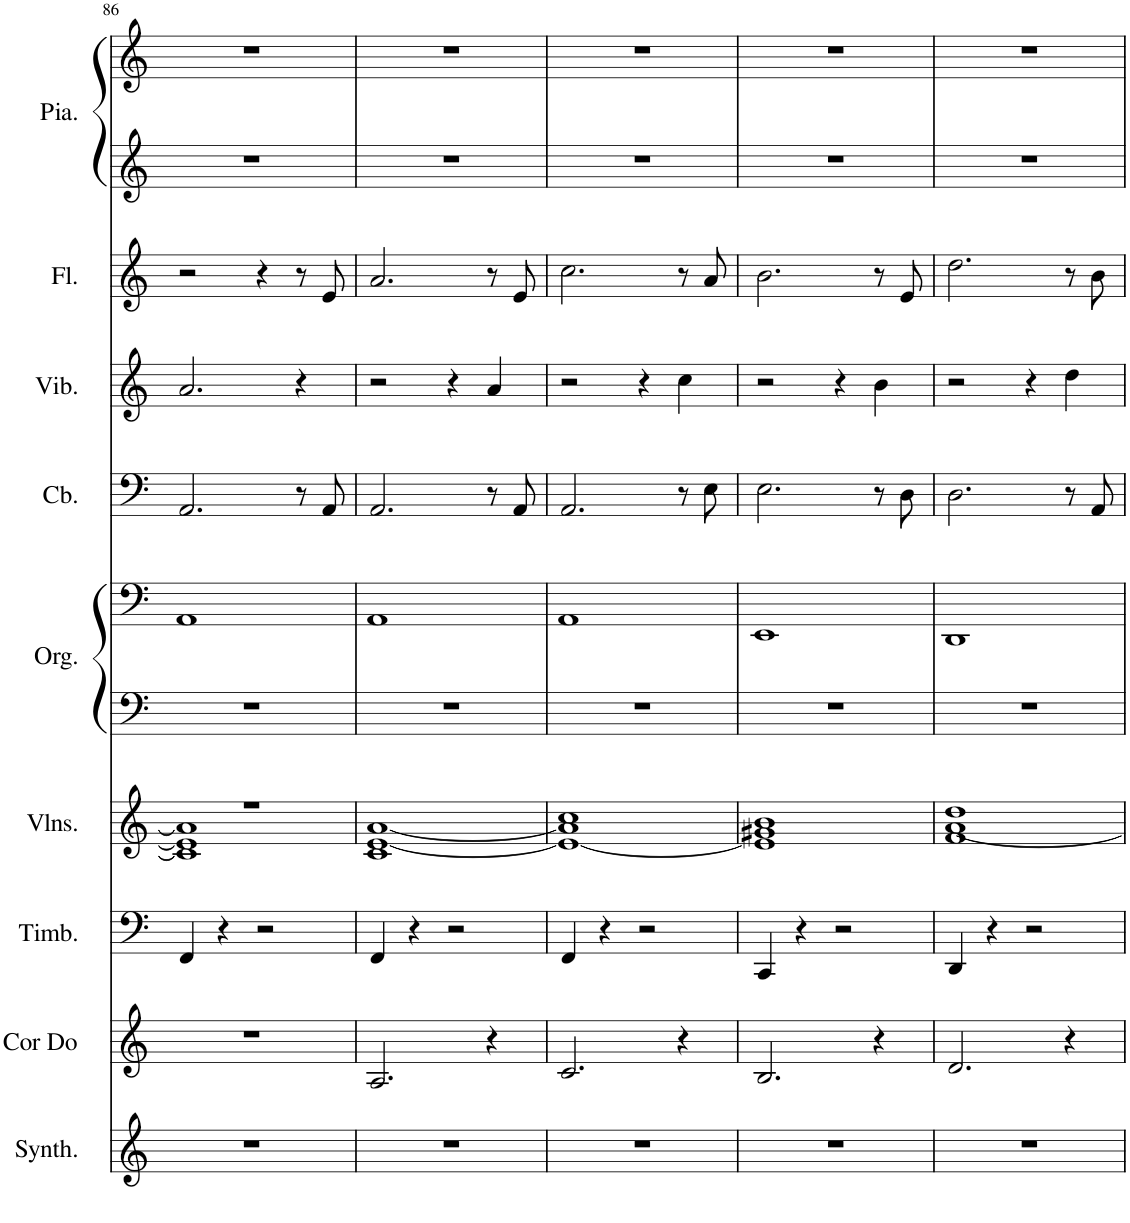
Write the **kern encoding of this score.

**kern	**kern	**kern	**kern	**kern	**kern	**kern	**kern	**kern	**kern	**kern
*part9	*part8	*part7	*part6	*part5	*part5	*part4	*part3	*part2	*part1	*part1
*staff11	*staff10	*staff9	*staff8	*staff7	*staff6	*staff5	*staff4	*staff3	*staff2	*staff1
*I"Synthétiseur de cuivres	*I"Cor Alto en Do	*I"Timbales	*I"Violons	*I"Orgue à tuyaux	*	*I"Contrebasse	*I"Vibraphone	*I"Flûte	*I"Piano, Musica	*
*I'Synth.	*I'Cor Do	*I'Timb.	*I'Vlns.	*I'Org.	*	*I'Cb.	*I'Vib.	*I'Fl.	*I'Pia.	*
!!LO:PB:g=z
*clefG2	*clefG2	*clefF4	*clefG2	*clefF4	*clefG2	*clefF4	*clefG2	*clefG2	*clefG2	*clefG2
*	*Trd4c7	*	*	*	*	*Trd7c12	*	*	*	*
*k[]	*k[]	*k[]	*k[]	*k[]	*k[]	*k[]	*k[]	*k[]	*k[]	*k[]
*M4/4	*M4/4	*M4/4	*M4/4	*M4/4	*M4/4	*M4/4	*M4/4	*M4/4	*M4/4	*M4/4
=86	=86	=86	=86	=86	=86	=86	=86	=86	=86	=86
*	*	*	*^	*	*	*	*	*	*	*
1r	1r	4FF/	1r	1c] 1e] 1a]	1r	1AA	2.AA/	2.a/	2r	1r	1r
.	.	4r	.	.	.	.	.	.	.	.	.
.	.	2r	.	.	.	.	.	.	4r	.	.
.	.	.	.	.	.	.	8r	4r	8r	.	.
.	.	.	.	.	.	.	8AA/	.	8e/	.	.
=87	=87	=87	=87	=87	=87	=87	=87	=87	=87	=87	=87
1r	2.A/	4FF/	1c	[1e [1a	1r	1AA	2.AA/	2r	2.a/	1r	1r
.	.	4r	.	.	.	.	.	.	.	.	.
.	.	2r	.	.	.	.	.	4r	.	.	.
.	4r	.	.	.	.	.	8r	4a/	8r	.	.
.	.	.	.	.	.	.	8AA/	.	8e/	.	.
=88	=88	=88	=88	=88	=88	=88	=88	=88	=88	=88	=88
1r	2.c/	4FF/	1cc	1e_ 1a]	1r	1AA	2.AA/	2r	2.cc\	1r	1r
.	.	4r	.	.	.	.	.	.	.	.	.
.	.	2r	.	.	.	.	.	4r	.	.	.
.	4r	.	.	.	.	.	8r	4cc\	8r	.	.
.	.	.	.	.	.	.	8E\	.	8a/	.	.
=89	=89	=89	=89	=89	=89	=89	=89	=89	=89	=89	=89
1r	2.B/	4CC/	1g#X 1b	1e]	1r	1EE	2.E\	2r	2.b\	1r	1r
.	.	4r	.	.	.	.	.	.	.	.	.
.	.	2r	.	.	.	.	.	4r	.	.	.
.	4r	.	.	.	.	.	8r	4b\	8r	.	.
.	.	.	.	.	.	.	8D\	.	8e/	.	.
=90	=90	=90	=90	=90	=90	=90	=90	=90	=90	=90	=90
1r	2.d/	4DD/	1f 1dd	[1a	1r	1DD	2.D\	2r	2.dd\	1r	1r
.	.	4r	.	.	.	.	.	.	.	.	.
.	.	2r	.	.	.	.	.	4r	.	.	.
.	4r	.	.	.	.	.	8r	4dd\	8r	.	.
.	.	.	.	.	.	.	8AA/	.	8b\	.	.
*	*	*	*v	*v	*	*	*	*	*	*	*
=	=	=	=	=	=	=	=	=	=	=
*-	*-	*-	*-	*-	*-	*-	*-	*-	*-	*-
